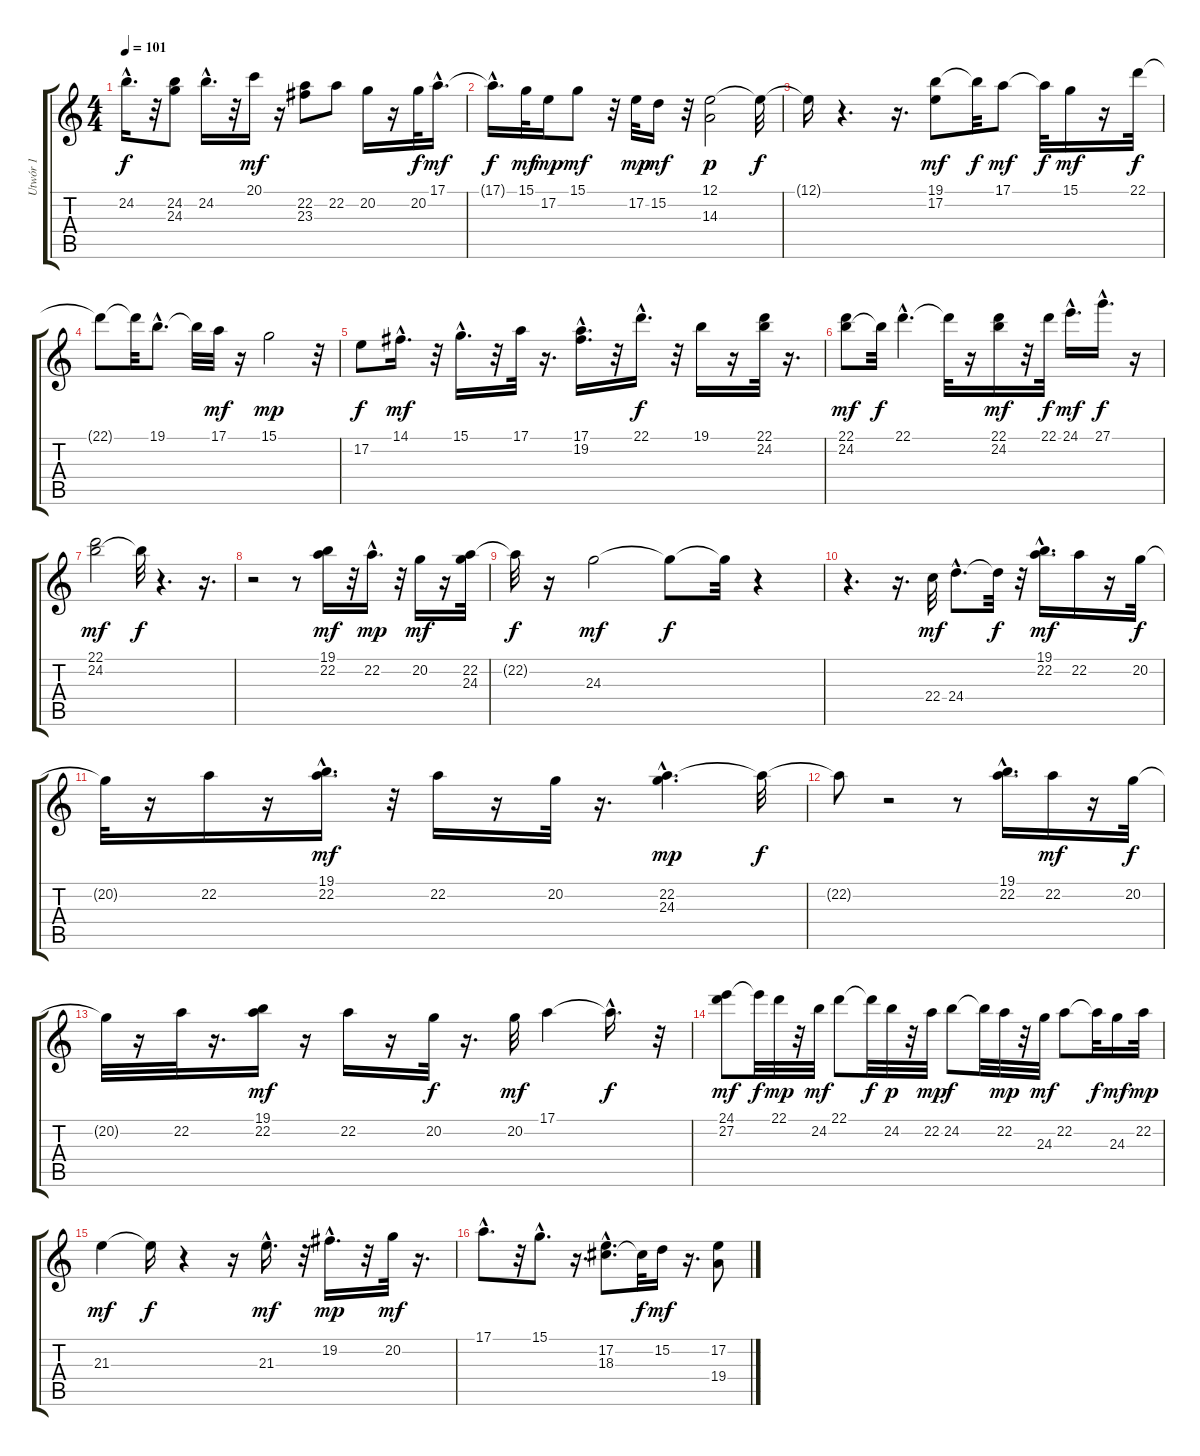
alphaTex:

\track ("Utwór 1" "Utwór 1") {instrument lead3calliope}
\staff {score tabs}
\tuning (E4 B3 G3 D3 A2 E2) {hide}
\ts (4 4)
\tempo 101
\clef g2
\ks c
24.2{hac}.16{d dy f} r.32 (24.2 24.3).8 24.2{hac}.16{d} r.32 20.1.16{dy mf} r.16 (22.2 23.3).8 22.2.8 20.2.16 r.16 20.2.32{dy f} 17.1{hac}.16{d dy mf} |
17.1{hac t}.16{d dy f} 15.1.32{dy mf} 17.2.16{dy mp} 15.1.8{dy mf} r.32 17.2.32{dy mp} 15.2.16{dy mf} r.32 (12.1 14.3).2{dy p} 12.1{t}.32{dy f} |
12.1{t}.16 r.4{d} r.16{d} (19.1 17.2).8{dy mf} 19.1{t}.32{dy f} 17.1.8{dy mf} 17.1{t}.32{dy f} 15.1.16{dy mf} r.16 22.1.32{dy f} |
22.1{t}.8 22.1{t}.32 19.1{hac}.8{d} 19.1{t}.32 17.1.32{dy mf} r.16 15.1.2{dy mp} r.32 |
17.2.8{dy f} 14.1{hac}.16{d dy mf} r.32 15.1{hac}.16{d} r.32 17.1.32 r.16{d} (17.1 19.2{hac}).16{d} r.32 22.1{hac}.16{d dy f} r.32 19.1.16 r.16 (22.1 24.2).32 r.16{d} |
(22.1 24.2).8{dy mf} 24.2{t}.32{dy f} 22.1{hac}.4{d} 22.1{t}.32 r.16 (22.1 24.2).16{dy mf} r.32 22.1.32{dy f} 24.1{hac}.16{d dy mf} 27.1{hac}.16{d dy f} r.16 |
(22.1 24.2).2{dy mf} 24.2{t}.32{dy f} r.4{d} r.16{d} |
r.2 r.8 (19.1 22.2).16{dy mf} r.32 22.2{hac}.16{d dy mp} r.32 20.2.16{dy mf} r.16 (22.2 24.3).32 |
22.2{t}.32{dy f} r.16 24.3.2{dy mf} 24.3{t}.8{dy f} 24.3{t}.32 r.4 |
r.4{d} r.16{d} 22.4.32{dy mf} 24.4{hac}.8{d} 24.4{t}.32{dy f} r.32 (19.1{hac} 22.2).16{d dy mf} 22.2.16 r.16 20.2.32{dy f} |
20.2{t}.32 r.16 22.2.16 r.16 (19.1{hac} 22.2).16{d dy mf} r.32 22.2.16 r.16 20.2.32 r.16{d} (22.2{hac} 24.3).4{d dy mp} 22.2{t}.32{dy f} |
22.2{t}.8 r.2 r.8 (19.1{hac} 22.2).16{d} 22.2.16{dy mf} r.16 20.2.32{dy f} |
20.2{t}.32 r.16 22.2.32 r.16{d} (19.1 22.2).16{dy mf} r.16 22.2.16 r.16 20.2.32{dy f} r.16{d} 20.2.32{dy mf} 17.1.4 17.1{hac t}.16{d dy f} r.32 |
(24.1 27.2).8{dy mf} 24.1{t}.32{dy f} 22.1.32{dy mp} r.32 24.2.32{dy mf} 22.1.8 22.1{t}.32{dy f} 24.2.32{dy p} r.32 22.2.32{dy mp} 24.2.8{dy f} 24.2{t}.32 22.2.32{dy mp} r.32 24.3.32{dy mf} 22.2.8 22.2{t}.32{dy f} 24.3.16{dy mf} 22.2.32{dy mp} |
21.3.4{dy mf} 21.3{t}.16{dy f} r.4 r.16 21.3{hac}.16{d dy mf} r.32 19.2{hac}.16{d dy mp} r.32 20.2.32{dy mf} r.16{d} |
17.1{hac}.8{d} r.32 15.1{hac}.8{d} r.16{d} (17.2 18.3{hac}).8{d} 18.3{t}.32{dy f} 15.2.16{dy mf} r.16{d} (17.2 19.4).8
